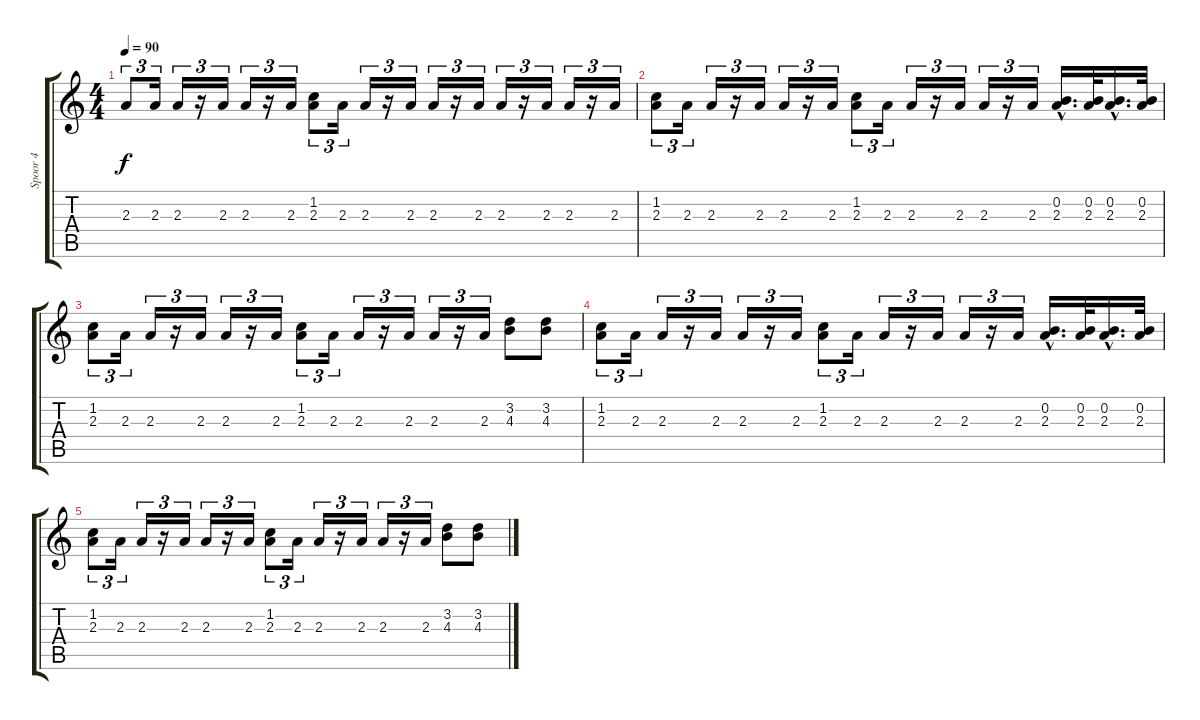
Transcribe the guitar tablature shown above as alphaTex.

\track ("Spoor 4" "Spoor 4") {instrument electricguitarclean}
\staff {score tabs}
\tuning (E4 B3 G3 D3 A2 E2) {hide}
\ts (4 4)
\tempo 90
\clef g2
\ks c
2.3.8{tu (3 2) dy f} 2.3.16{tu (3 2)} 2.3.16{tu (3 2)} r.16{tu (3 2)} 2.3.16{tu (3 2)} 2.3.16{tu (3 2)} r.16{tu (3 2)} 2.3.16{tu (3 2)} (1.2 2.3).8{tu (3 2)} 2.3.16{tu (3 2)} 2.3.16{tu (3 2)} r.16{tu (3 2)} 2.3.16{tu (3 2)} 2.3.16{tu (3 2)} r.16{tu (3 2)} 2.3.16{tu (3 2)} 2.3.16{tu (3 2)} r.16{tu (3 2)} 2.3.16{tu (3 2)} 2.3.16{tu (3 2)} r.16{tu (3 2)} 2.3.16{tu (3 2)} |
(1.2 2.3).8{tu (3 2)} 2.3.16{tu (3 2)} 2.3.16{tu (3 2)} r.16{tu (3 2)} 2.3.16{tu (3 2)} 2.3.16{tu (3 2)} r.16{tu (3 2)} 2.3.16{tu (3 2)} (1.2 2.3).8{tu (3 2)} 2.3.16{tu (3 2)} 2.3.16{tu (3 2)} r.16{tu (3 2)} 2.3.16{tu (3 2)} 2.3.16{tu (3 2)} r.16{tu (3 2)} 2.3.16{tu (3 2)} (0.2{hac} 2.3{hac}).16{d} (0.2 2.3).32 (0.2{hac} 2.3{hac}).16{d} (0.2 2.3).32 |
(1.2 2.3).8{tu (3 2)} 2.3.16{tu (3 2)} 2.3.16{tu (3 2)} r.16{tu (3 2)} 2.3.16{tu (3 2)} 2.3.16{tu (3 2)} r.16{tu (3 2)} 2.3.16{tu (3 2)} (1.2 2.3).8{tu (3 2)} 2.3.16{tu (3 2)} 2.3.16{tu (3 2)} r.16{tu (3 2)} 2.3.16{tu (3 2)} 2.3.16{tu (3 2)} r.16{tu (3 2)} 2.3.16{tu (3 2)} (3.2 4.3).8 (3.2 4.3).8 |
(1.2 2.3).8{tu (3 2)} 2.3.16{tu (3 2)} 2.3.16{tu (3 2)} r.16{tu (3 2)} 2.3.16{tu (3 2)} 2.3.16{tu (3 2)} r.16{tu (3 2)} 2.3.16{tu (3 2)} (1.2 2.3).8{tu (3 2)} 2.3.16{tu (3 2)} 2.3.16{tu (3 2)} r.16{tu (3 2)} 2.3.16{tu (3 2)} 2.3.16{tu (3 2)} r.16{tu (3 2)} 2.3.16{tu (3 2)} (0.2{hac} 2.3{hac}).16{d} (0.2 2.3).32 (0.2{hac} 2.3{hac}).16{d} (0.2 2.3).32 |
(1.2 2.3).8{tu (3 2)} 2.3.16{tu (3 2)} 2.3.16{tu (3 2)} r.16{tu (3 2)} 2.3.16{tu (3 2)} 2.3.16{tu (3 2)} r.16{tu (3 2)} 2.3.16{tu (3 2)} (1.2 2.3).8{tu (3 2)} 2.3.16{tu (3 2)} 2.3.16{tu (3 2)} r.16{tu (3 2)} 2.3.16{tu (3 2)} 2.3.16{tu (3 2)} r.16{tu (3 2)} 2.3.16{tu (3 2)} (3.2 4.3).8 (3.2 4.3).8
